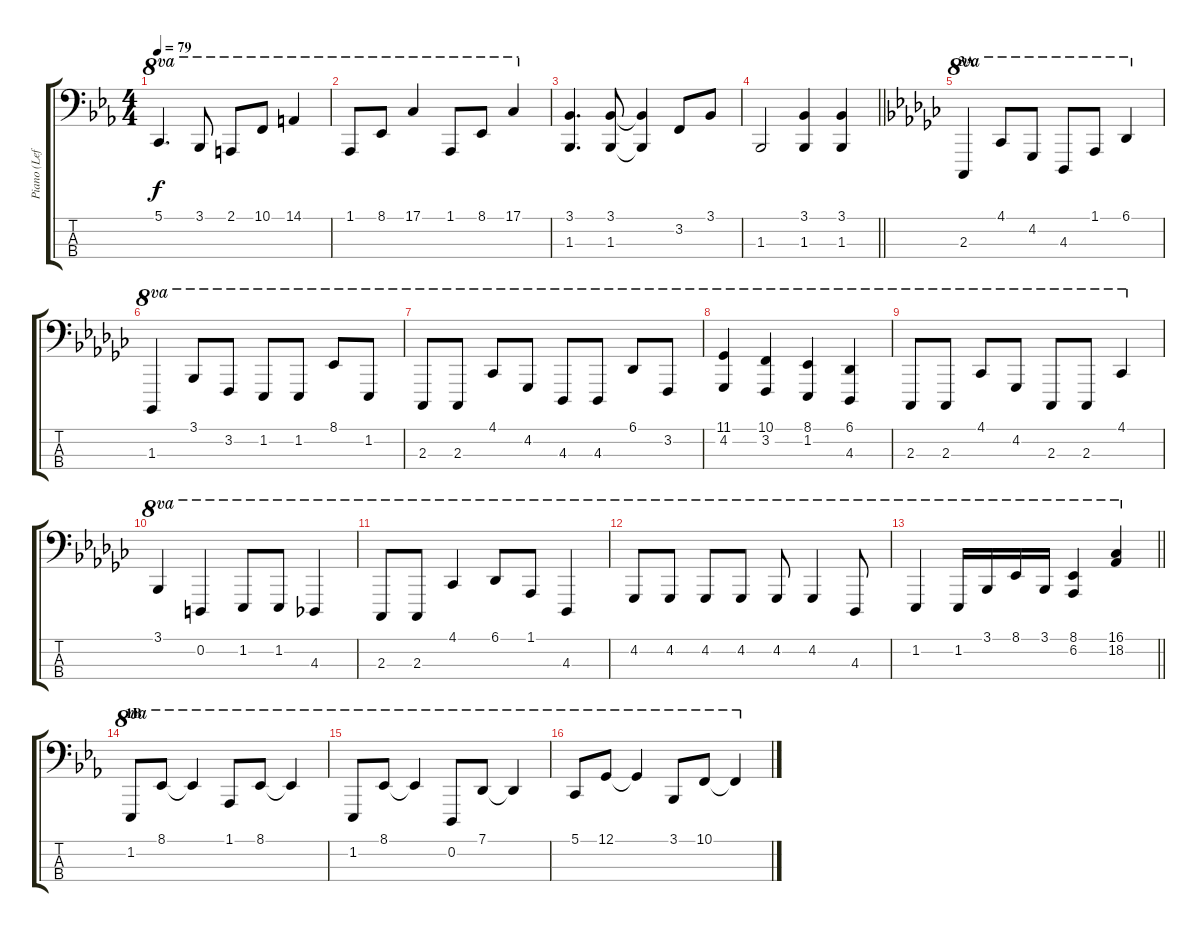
\track ("Piano (Left Hand)" "Piano (Lef") {instrument acousticgrandpiano}
\staff {score tabs}
\tuning (G2 D2 A1 E1) {hide}
\ts (4 4)
\tempo 79
\clef f4
\ks eb
5.1.4{d ot 8va dy f} 3.1.8{ot 8va} 2.1.8{ot 8va} 10.1.8{ot 8va} 14.1.4{ot 8va} |
1.1.8{ot 8va} 8.1.8{ot 8va} 17.1.4{ot 8va} 1.1.8{ot 8va} 8.1.8{ot 8va} 17.1.4{ot 8va} |
(3.1 1.3).4{d} (3.1 1.3).8 (3.1{t} 1.3{t}).4 3.2.8 3.1.8 |
\barLineRight lightlight
1.3.2 (3.1 1.3).4 (3.1 1.3).4 |
\section ("" "3A")
\ks gb
2.3.4{ot 8va} 4.1.8{ot 8va} 4.2.8{ot 8va} 4.3.8{ot 8va} 1.1.8{ot 8va} 6.1.4{ot 8va} |
1.3.4{ot 8va} 3.1.8{ot 8va} 3.2.8{ot 8va} 1.2.8{ot 8va} 1.2.8{ot 8va} 8.1.8{ot 8va} 1.2.8{ot 8va} |
2.3.8{ot 8va} 2.3.8{ot 8va} 4.1.8{ot 8va} 4.2.8{ot 8va} 4.3.8{ot 8va} 4.3.8{ot 8va} 6.1.8{ot 8va} 3.2.8{ot 8va} |
(11.1 4.2).4{ot 8va} (10.1 3.2).4{ot 8va} (8.1 1.2).4{ot 8va} (6.1 4.3).4{ot 8va} |
2.3.8{ot 8va} 2.3.8{ot 8va} 4.1.8{ot 8va} 4.2.8{ot 8va} 2.3.8{ot 8va} 2.3.8{ot 8va} 4.1.4{ot 8va} |
3.1.4{ot 8va} 0.2.4{ot 8va} 1.2.8{ot 8va} 1.2.8{ot 8va} 4.3.4{ot 8va} |
2.3.8{ot 8va} 2.3.8{ot 8va} 4.1.4{ot 8va} 6.1.8{ot 8va} 1.1.8{ot 8va} 4.3.4{ot 8va} |
4.2.8{ot 8va} 4.2.8{ot 8va} 4.2.8{ot 8va} 4.2.8{ot 8va} 4.2.8{ot 8va} 4.2.4{ot 8va} 4.3.8{ot 8va} |
\barLineRight lightlight
1.2.4{ot 8va} 1.2.16{ot 8va} 3.1.16{ot 8va} 8.1.16{ot 8va} 3.1.16{ot 8va} (8.1 6.2).4{ot 8va} (16.1 18.2).4{ot 8va} |
\section ("" "1B")
\ks eb
1.2.8{ot 8va} 8.1.8{ot 8va} 8.1{t}.4{ot 8va} 1.1.8{ot 8va} 8.1.8{ot 8va} 8.1{t}.4{ot 8va} |
1.2.8{ot 8va} 8.1.8{ot 8va} 8.1{t}.4{ot 8va} 0.2.8{ot 8va} 7.1.8{ot 8va} 7.1{t}.4{ot 8va} |
5.1.8{ot 8va} 12.1.8{ot 8va} 12.1{t}.4{ot 8va} 3.1.8{ot 8va} 10.1.8{ot 8va} 10.1{t}.4{ot 8va}
